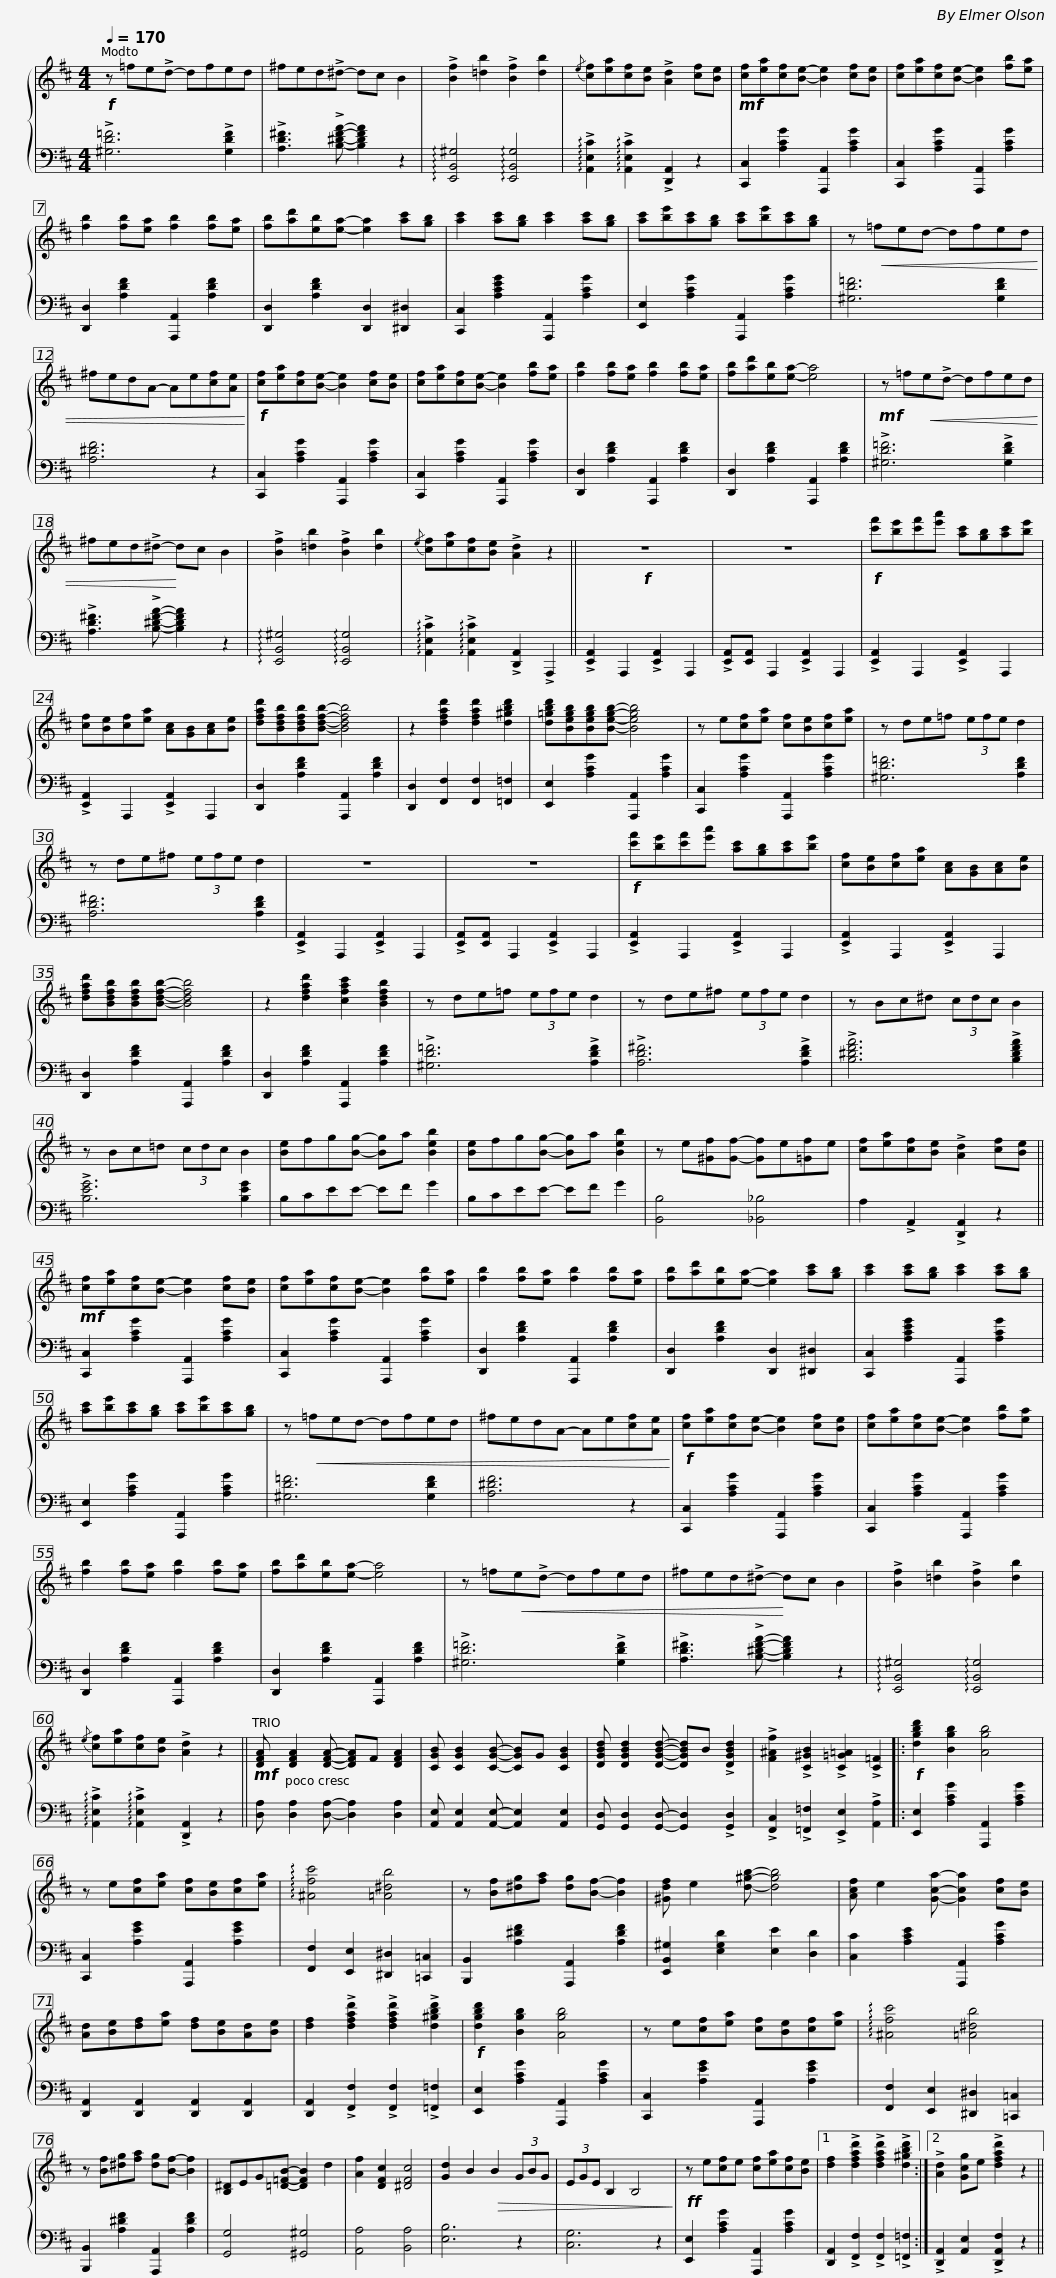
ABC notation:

X:1
%%score { 1 | 2 }
L:1/8
Q:1/4=170
M:4/4
I:linebreak $
K:D
V:1 treble
V:2 bass
V:1
!f! z =fe!>!d- dfed | ^fed!>!^d- dc B2 | !>![Bf]2 [=db]2 !>![Bf]2 [db]2 |{/e} [cf][ea][cf][Be] !>![Ad]2 [cf][Be] |$!mf! [cf][ea][cf][Be]- [Be]2 [cf][Be] | %5
 [cf][ea][cf][Be]- [Be]2 [fb][ea] | [fb]2 [fb][ea] [fb]2 [fb][ea] | [fb][ad'][eb][ea]- [ea]2 [ac'][gb] | [ac']2 [ac'][gb] [ac']2 [ac'][gb] |$ [ac'][be'][ac'][gb] [ac'][be'][ac'][gb] | %10
 z!<(! =fed- dfed | ^fedA- Ae[cf][Ae]!<)! |!f! [cf][ea][cf][Be]- [Be]2 [cf][Be] | [cf][ea][cf][Be]- [Be]2 [fb][ea] |$ [fb]2 [fb][ea] [fb]2 [fb][ea] | %15
 [fb][ad'][eb][ea]- [ea]4 |!mf! z =f!<(!e!>!d- dfed | ^fed!>!^d-!<)! dc B2 | !>![Bf]2 [=db]2 !>![Bf]2 [db]2 |${/e} [cf][ea][cf][Be] !>![Ad]2 z2 || %20
!f! z8 | z8 |!f! [c'f'][be'][c'f'][e'a'] [ac'][gb][ac'][be'] | [cf][Be][cf][ea] [Ac][GB][Ac][Be] |$ [dfad'][Bdfb][Bdfb][Bdfb]- [Bdfb]4 | %25
 z2 [dfad']2 [dfad']2 [d^gbd']2 | [d=gbd'][Begb][Begb][Begb]- [Begb]4 | z e[cf][ea] [cf][Be][cf][ea] | z de=f (3efe d2 |$ z de^f (3efe d2 | %30
 z8 | z8 |!f! [c'f'][be'][c'f'][e'a'] [ac'][gb][ac'][be'] | [cf][Be][cf][ea] [Ac][GB][Ac][Be] |$ [dfad'][Bdfb][Bdfb][Bdfb]- [Bdfb]4 | %35
 z2 [dfad']2 [cfac']2 [Bdfb]2 | z de=f (3efe d2 | z de^f (3efe d2 | z Bc^d (3cdc B2 |$ z Bc=d (3cdc B2 | %40
 [Be]fg[Bg]- [Bg]a [Beb]2 | [Be]fg[Bg]- [Bg]a [Beb]2 | z e[^Gf][Gf]- [Gf]e[=Gf]e | [cf][ea][cf][Be] !>![Ad]2 [cf][Be] ||$!mf! [cf][ea][cf][Be]- [Be]2 [cf][Be] | %45
 [cf][ea][cf][Be]- [Be]2 [fb][ea] | [fb]2 [fb][ea] [fb]2 [fb][ea] | [fb][ad'][eb][ea]- [ea]2 [ac'][gb] | [ac']2 [ac'][gb] [ac']2 [ac'][gb] |$ [ac'][be'][ac'][gb] [ac'][be'][ac'][gb] | %50
 z!<(! =fed- dfed | ^fedA- Ae[cf][Ae]!<)! |!f! [cf][ea][cf][Be]- [Be]2 [cf][Be] | [cf][ea][cf][Be]- [Be]2 [fb][ea] |$ [fb]2 [fb][ea] [fb]2 [fb][ea] | %55
 [fb][ad'][eb][ea]- [ea]4 | z =f!<(!e!>!d- dfed | ^fed!>!^d-!<)! dc B2 | !>![Bf]2 [=db]2 !>![Bf]2 [db]2 |{/e} [cf][ea][cf][Be] !>![Ad]2 z2 ||$ %60
!mf! [DFA] [DFA]2 [DFA]- [DFA]F [DFA]2 | [CGB] [CGB]2 [CGB]- [CGB]G [CGB]2 | [DGBd] [DGBd]2 [DGBd]- [DGBd]B !>![DGBd]2 | !>![F^Af]2 !>![C^GB]2 !>![C=G=A]2 !>![C=F]2 |:$!f! [dgbd']2 [Bgb]2 [Agb]4 | %65
 z e[cf][ea] [cf][Be][cf][ea] | !arpeggio![^Afc']4 [=A^db]4 | z [Bf][^dg][fa] [dg][Bf]- [Bf]2 | [^Gdf] e2 [d^gb]- [dgb]4 |$ [Acf] e2 [Gca]- [Gca]2 [cf][Be] | %70
 [Ad][Be][df][ea] [df][Be][Ad][Be] | [df]2 !>![dfad']2 !>![dfad']2 !>![d^gbd']2 |!f! [dgbd']2 [Bgb]2 [Agb]4 |$ z e[cf][ea] [cf][Be][cf][ea] | !arpeggio![^Afc']4 [=A^db]4 | %75
 z [Bf][^dg][fa] [dg][Bf]- [Bf]2 | [B,^D]EG[=D=FB]- [DFB]2 d2 | [Af]2 [DFc]2 [^DFc]4 |$ [Gd]2 B2!>(! B2 (3GBG | (3EGE B,2 B,4!>)! | %80
!ff! z e[cf]e [cf][ea][cf][Be] |1 [df]2 !>![dfad']2 !>![dfad']2 !>![d^gbd']2 :|2 !>![Ad]2 [Gcg]e !>![dfad']2 z2 || %83
V:2
 !>![^G,D=F]6 !>![G,DF]2 | !>![A,D^F]3 !>![B,^DFA]- [B,DFA]2 z2 | !arpeggio![E,,B,,^G,]4 !arpeggio![E,,B,,G,]4 | !arpeggio!!>![A,,E,C]2 !arpeggio!!>![A,,E,C]2 !>![D,,A,,]2 z2 |$ [C,,C,]2 [A,CG]2 [A,,,A,,]2 [A,CG]2 | %5
 [C,,C,]2 [A,CG]2 [A,,,A,,]2 [A,CG]2 | [D,,D,]2 [A,DF]2 [A,,,A,,]2 [A,DF]2 | [D,,D,]2 [A,DF]2 [D,,D,]2 [^D,,^D,]2 | [C,,C,]2 [A,CEG]2 [A,,,A,,]2 [A,CG]2 |$ [E,,E,]2 [A,CG]2 [A,,,A,,]2 [A,CG]2 | %10
 [^G,D=F]6 [G,DF]2 | [A,^DF]6 z2 | [C,,C,]2 [A,CG]2 [A,,,A,,]2 [A,CG]2 | [C,,C,]2 [A,CG]2 [A,,,A,,]2 [A,CG]2 |$ [D,,D,]2 [A,DF]2 [A,,,A,,]2 [A,DF]2 | %15
 [D,,D,]2 [A,DF]2 [A,,,A,,]2 [A,DF]2 | !>![^G,D=F]6 !>![G,DF]2 | !>![A,D^F]3 !>![B,^DFA]- [B,DFA]2 z2 | !arpeggio![E,,B,,^G,]4 !arpeggio![E,,B,,G,]4 |$ !arpeggio!!>![A,,E,C]2 !arpeggio!!>![A,,E,C]2 !>![D,,A,,]2 !>!A,,,2 || %20
 !>![E,,A,,]2 A,,,2 !>![E,,A,,]2 A,,,2 | !>![E,,A,,][E,,A,,] A,,,2 !>![E,,A,,]2 A,,,2 | !>![E,,A,,]2 A,,,2 !>![E,,A,,]2 A,,,2 | !>![E,,A,,]2 A,,,2 !>![E,,A,,]2 A,,,2 |$ [D,,D,]2 [A,DF]2 [A,,,A,,]2 [A,DF]2 | %25
 [D,,D,]2 [F,,F,]2 [F,,F,]2 [=F,,=F,]2 | [E,,E,]2 [A,CG]2 [A,,,A,,]2 [A,CG]2 | [C,,C,]2 [A,CG]2 [A,,,A,,]2 [A,CG]2 | [^G,D=F]6 [A,DF]2 |$ [A,D^F]6 [A,DF]2 | %30
 !>![E,,A,,]2 A,,,2 !>![E,,A,,]2 A,,,2 | !>![E,,A,,][E,,A,,] A,,,2 !>![E,,A,,]2 A,,,2 | !>![E,,A,,]2 A,,,2 !>![E,,A,,]2 A,,,2 | !>![E,,A,,]2 A,,,2 !>![E,,A,,]2 A,,,2 |$ [D,,D,]2 [A,DF]2 [A,,,A,,]2 [A,DF]2 | %35
 [D,,D,]2 [A,DF]2 [A,,,A,,]2 [A,DF]2 | !>![^G,D=F]6 !>![A,DF]2 | !>![A,D^F]6 !>![A,DF]2 | !>![B,^DFA]6 !>![B,DFA]2 |$ !>![B,EG]6 [B,EG]2 | %40
 B,CEE- EF G2 | B,CEE- EF G2 | [B,,B,]4 [_B,,_B,]4 | A,2 !>!A,,2 !>![D,,A,,]2 z2 ||$ [C,,C,]2 [A,CG]2 [A,,,A,,]2 [A,CG]2 | %45
 [C,,C,]2 [A,CG]2 [A,,,A,,]2 [A,CG]2 | [D,,D,]2 [A,DF]2 [A,,,A,,]2 [A,DF]2 | [D,,D,]2 [A,DF]2 [D,,D,]2 [^D,,^D,]2 | [C,,C,]2 [A,CEG]2 [A,,,A,,]2 [A,CG]2 |$ [E,,E,]2 [A,CG]2 [A,,,A,,]2 [A,CG]2 | %50
 [^G,D=F]6 [G,DF]2 | [A,^DF]6 z2 | [C,,C,]2 [A,CG]2 [A,,,A,,]2 [A,CG]2 | [C,,C,]2 [A,CG]2 [A,,,A,,]2 [A,CG]2 |$ [D,,D,]2 [A,DF]2 [A,,,A,,]2 [A,DF]2 | %55
 [D,,D,]2 [A,DF]2 [A,,,A,,]2 [A,DF]2 | !>![^G,D=F]6 !>![G,DF]2 | !>![A,D^F]3 !>![B,^DFA]- [B,DFA]2 z2 | !arpeggio![E,,B,,^G,]4 !arpeggio![E,,B,,G,]4 | !arpeggio!!>![A,,E,C]2 !arpeggio!!>![A,,E,C]2 !>![D,,A,,]2 z2 ||$ %60
 [D,A,] [D,A,]2 [D,A,]- [D,A,]2 [D,A,]2 | [A,,E,] [A,,E,]2 [A,,E,]- [A,,E,]2 [A,,E,]2 | [G,,D,] [G,,D,]2 [G,,D,]- [G,,D,]2 !>![G,,D,]2 | !>![F,,C,]2 !>![=F,,=F,]2 !>![E,,E,]2 !>![A,,A,]2 |:$ [E,,E,]2 [A,CG]2 [A,,,A,,]2 [A,CG]2 | %65
 [C,,C,]2 [A,EG]2 [A,,,A,,]2 [A,EG]2 | [F,,F,]2 [E,,E,]2 [^D,,^D,]2 [=C,,=C,]2 | [B,,,B,,]2 [A,^DF]2 [A,,,A,,]2 [A,DF]2 | [E,,B,,^G,]2 [E,G,D]2 [E,E]2 [D,D]2 |$ [C,C]2 [A,CE]2 [A,,,A,,]2 [A,CG]2 | %70
 [D,,A,,]2 [D,,A,,]2 [D,,A,,]2 [D,,A,,]2 | [D,,A,,]2 !>![F,,F,]2 !>![F,,F,]2 !>![=F,,=F,]2 | [E,,E,]2 [A,CG]2 [A,,,A,,]2 [A,CG]2 |$ [C,,C,]2 [A,EG]2 [A,,,A,,]2 [A,EG]2 | [F,,F,]2 [E,,E,]2 [^D,,^D,]2 [=C,,=C,]2 | %75
 [B,,,B,,]2 [A,^DF]2 [A,,,A,,]2 [A,DF]2 | [G,,G,]4 [^G,,^G,]4 | [A,,A,]4 [B,,A,]4 |$ [E,B,]6 z2 | [C,G,]6 z2 | %80
 [E,,E,]2 [A,CG]2 [A,,,A,,]2 [A,CG]2 |1 [D,,A,,]2 !>![F,,F,]2 !>![F,,F,]2 !>![=F,,=F,]2 :|2 !>![D,,A,,]2 [A,,E,]2 !>![D,,A,,F,]2 z2 || %83
